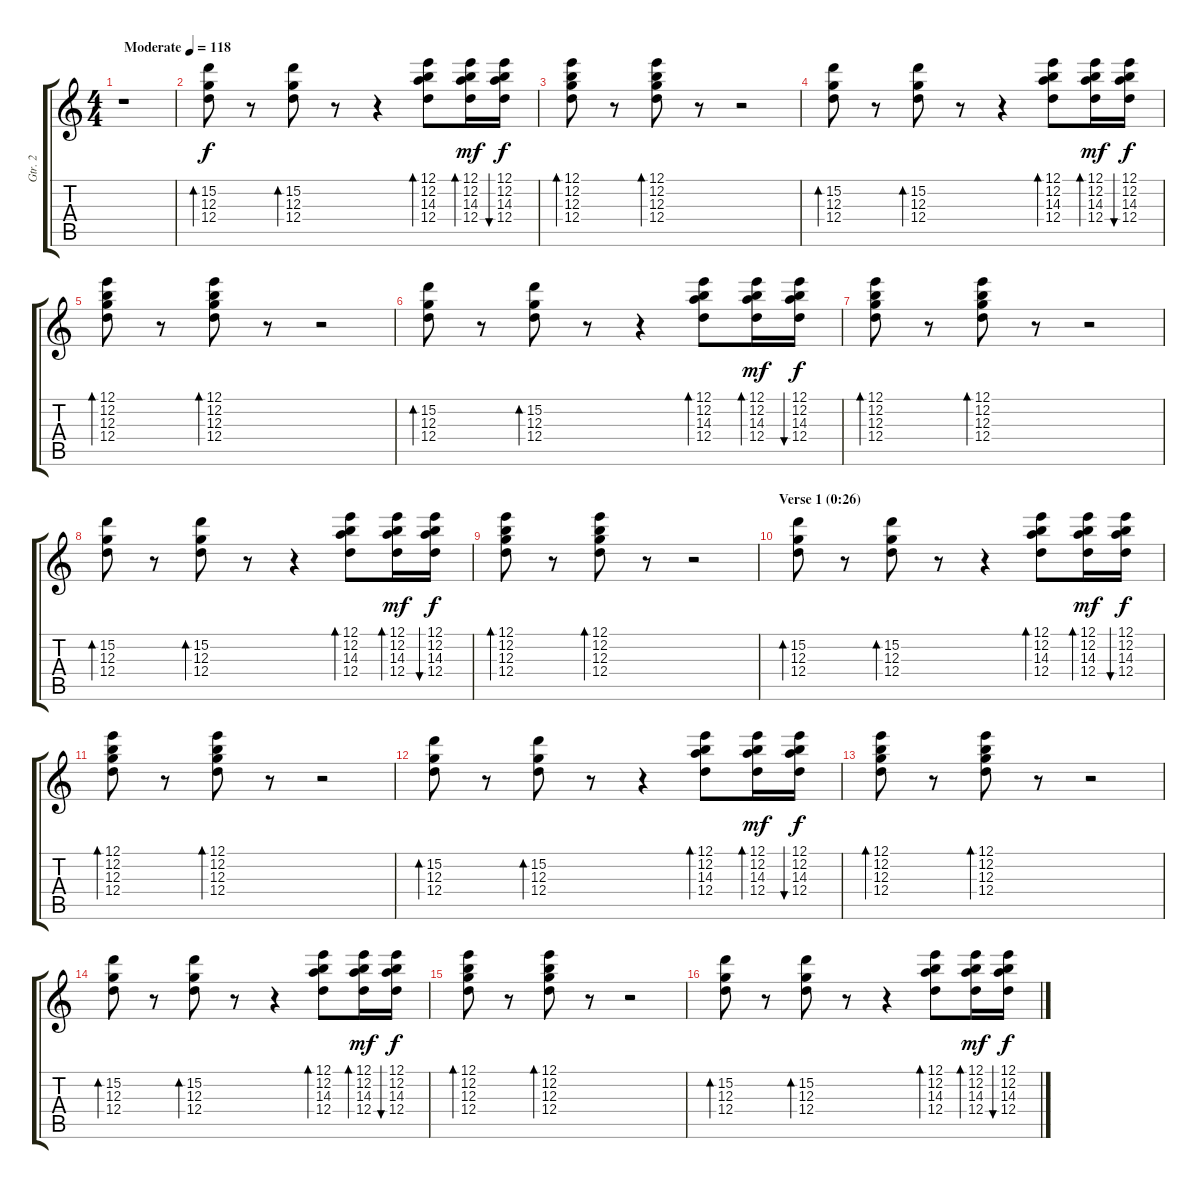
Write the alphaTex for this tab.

\track ("Gtr. 2" "Gtr. 2") {instrument electricguitarclean}
\staff {score tabs}
\tuning (E4 B3 G3 D3 A2 E2) {hide}
\ts (4 4)
\tempo (118 "Moderate")
\clef g2
\ks c
r.1{dy f instrument electricguitarclean} |
(15.2 12.3 12.4).8{bd 60} r.8 (15.2 12.3 12.4).8{bd 60} r.8 r.4 (12.1 12.2 14.3 12.4).8{bd 60} (12.1 12.2 14.3 12.4).16{bd 60 dy mf} (12.1 12.2 14.3 12.4).16{bu 60 dy f} |
(12.1 12.2 12.3 12.4).8{bd 60} r.8 (12.1 12.2 12.3 12.4).8{bd 60} r.8 r.2 |
(15.2 12.3 12.4).8{bd 60} r.8 (15.2 12.3 12.4).8{bd 60} r.8 r.4 (12.1 12.2 14.3 12.4).8{bd 60} (12.1 12.2 14.3 12.4).16{bd 60 dy mf} (12.1 12.2 14.3 12.4).16{bu 60 dy f} |
(12.1 12.2 12.3 12.4).8{bd 60} r.8 (12.1 12.2 12.3 12.4).8{bd 60} r.8 r.2 |
(15.2 12.3 12.4).8{bd 60} r.8 (15.2 12.3 12.4).8{bd 60} r.8 r.4 (12.1 12.2 14.3 12.4).8{bd 60} (12.1 12.2 14.3 12.4).16{bd 60 dy mf} (12.1 12.2 14.3 12.4).16{bu 60 dy f} |
(12.1 12.2 12.3 12.4).8{bd 60} r.8 (12.1 12.2 12.3 12.4).8{bd 60} r.8 r.2 |
(15.2 12.3 12.4).8{bd 60} r.8 (15.2 12.3 12.4).8{bd 60} r.8 r.4 (12.1 12.2 14.3 12.4).8{bd 60} (12.1 12.2 14.3 12.4).16{bd 60 dy mf} (12.1 12.2 14.3 12.4).16{bu 60 dy f} |
(12.1 12.2 12.3 12.4).8{bd 60} r.8 (12.1 12.2 12.3 12.4).8{bd 60} r.8 r.2 |
\section ("" "Verse 1 (0:26)")
(15.2 12.3 12.4).8{bd 60} r.8 (15.2 12.3 12.4).8{bd 60} r.8 r.4 (12.1 12.2 14.3 12.4).8{bd 60} (12.1 12.2 14.3 12.4).16{bd 60 dy mf} (12.1 12.2 14.3 12.4).16{bu 60 dy f} |
(12.1 12.2 12.3 12.4).8{bd 60} r.8 (12.1 12.2 12.3 12.4).8{bd 60} r.8 r.2 |
(15.2 12.3 12.4).8{bd 60} r.8 (15.2 12.3 12.4).8{bd 60} r.8 r.4 (12.1 12.2 14.3 12.4).8{bd 60} (12.1 12.2 14.3 12.4).16{bd 60 dy mf} (12.1 12.2 14.3 12.4).16{bu 60 dy f} |
(12.1 12.2 12.3 12.4).8{bd 60} r.8 (12.1 12.2 12.3 12.4).8{bd 60} r.8 r.2 |
(15.2 12.3 12.4).8{bd 60} r.8 (15.2 12.3 12.4).8{bd 60} r.8 r.4 (12.1 12.2 14.3 12.4).8{bd 60} (12.1 12.2 14.3 12.4).16{bd 60 dy mf} (12.1 12.2 14.3 12.4).16{bu 60 dy f} |
(12.1 12.2 12.3 12.4).8{bd 60} r.8 (12.1 12.2 12.3 12.4).8{bd 60} r.8 r.2 |
(15.2 12.3 12.4).8{bd 60} r.8 (15.2 12.3 12.4).8{bd 60} r.8 r.4 (12.1 12.2 14.3 12.4).8{bd 60} (12.1 12.2 14.3 12.4).16{bd 60 dy mf} (12.1 12.2 14.3 12.4).16{bu 60 dy f}
